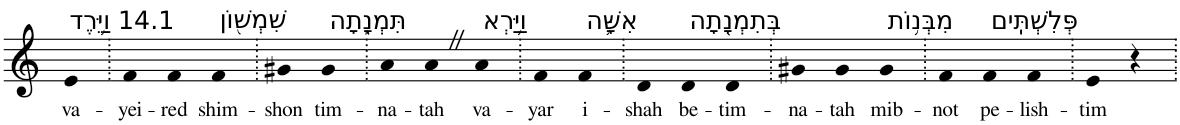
**kern	**text
*part1	*part1
*staff1	*staff1
*I"Piano	*
*I'Pno	*
*clefG2	*
*k[]	*
=1	=1
!LO:TX:a:t=14.1 וַיֵּ֥רֶד	!
!	!LO:LY:b
4e	va-
=2.	=2.
!	!LO:LY:b
4f	-yei-
!	!LO:LY:b
4f	-red
!LO:TX:a:t=שִׁמְשׁ֖וֹן	!
!	!LO:LY:b
4f	shim-
=3.	=3.
!	!LO:LY:b
4g#X	-shon
!LO:TX:a:t=תִּמְנָ֑תָה	!
!	!LO:LY:b
4g#	tim-
=4.	=4.
!	!LO:LY:b
4a	-na-
!	!LO:LY:b
4aZ	-tah
!LO:TX:a:t=וַיַּ֥רְא	!
!	!LO:LY:b
4a	va-
=5.	=5.
!	!LO:LY:b
4f	-yar
!LO:TX:a:t=אִשָּׁ֛ה	!
!	!LO:LY:b
4f	i-
=6.	=6.
!	!LO:LY:b
4d	-shah
!LO:TX:a:t=בְּתִמְנָ֖תָה	!
!	!LO:LY:b
4d	be-
!	!LO:LY:b
4d	-tim-
=7.	=7.
!	!LO:LY:b
4g#X	-na-
!	!LO:LY:b
4g#	-tah
!LO:TX:a:t=מִבְּנ֥וֹת	!
!	!LO:LY:b
4g#	mib-
=8.	=8.
!	!LO:LY:b
4f	-not
!LO:TX:a:t=פְּלִשְׁתִּֽים	!
!	!LO:LY:b
4f	pe-
!	!LO:LY:b
4f	-lish-
=9.	=9.
!	!LO:LY:b
4e	-tim
4r	.
=.	=.
*-	*-
